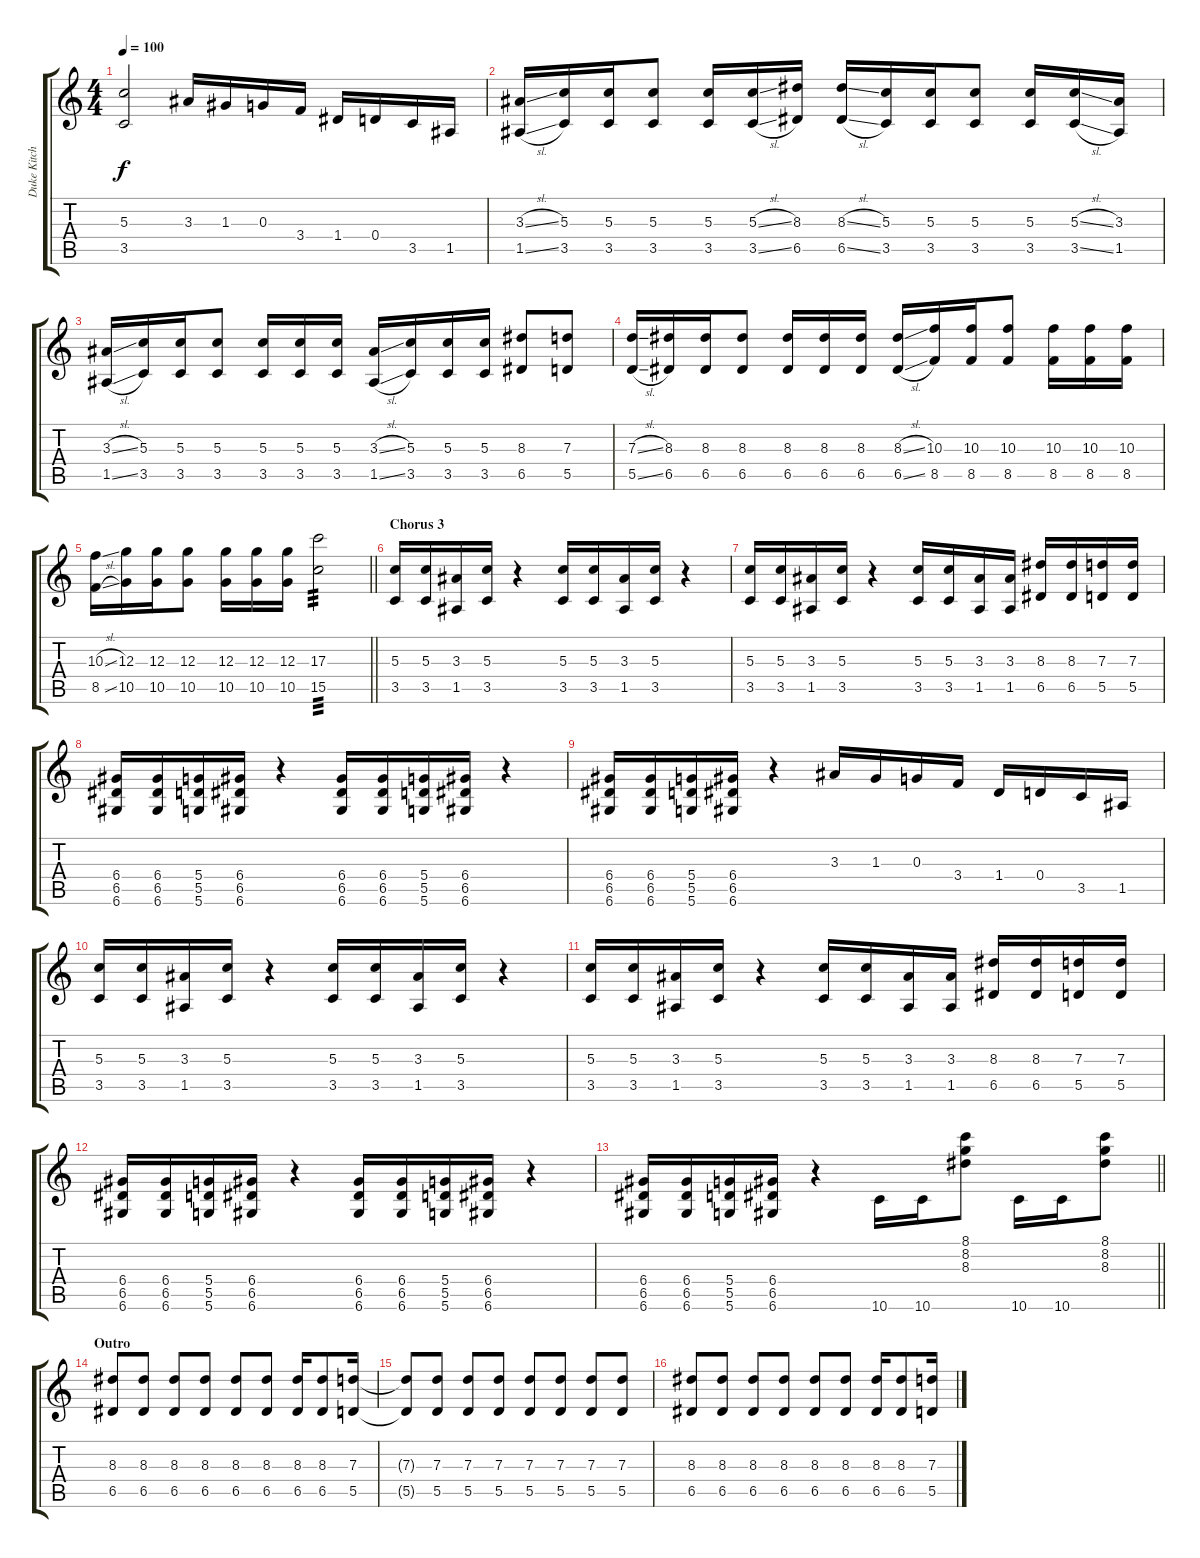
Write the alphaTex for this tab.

\track ("Duke Kitchens" "Duke Kitch") {instrument distortionguitar}
\staff {score tabs}
\tuning (E4 B3 G3 D3 A2 D2) {hide}
\ts (4 4)
\tempo 100
\clef g2
\ks c
(5.3{t} 3.5{t}).2{dy f} 3.3.16 1.3.16 0.3.16 3.4.16 1.4.16 0.4.16 3.5.16 1.5.16 |
(3.3{sl} 1.5{sl}).16 (5.3 3.5).16 (5.3 3.5).16 (5.3 3.5).8 (5.3 3.5).16 (5.3{sl} 3.5{sl}).16 (8.3 6.5).16 (8.3{sl} 6.5{sl}).16 (5.3 3.5).16 (5.3 3.5).16 (5.3 3.5).8 (5.3 3.5).16 (5.3{sl} 3.5{sl}).16 (3.3 1.5).16 |
(3.3{sl} 1.5{sl}).16 (5.3 3.5).16 (5.3 3.5).16 (5.3 3.5).8 (5.3 3.5).16 (5.3 3.5).16 (5.3 3.5).16 (3.3{sl} 1.5{sl}).16 (5.3 3.5).16 (5.3 3.5).16 (5.3 3.5).16 (8.3 6.5).8 (7.3 5.5).8 |
(7.3{sl} 5.5{sl}).16 (8.3 6.5).16 (8.3 6.5).16 (8.3 6.5).8 (8.3 6.5).16 (8.3 6.5).16 (8.3 6.5).16 (8.3{sl} 6.5{sl}).16 (10.3 8.5).16 (10.3 8.5).16 (10.3 8.5).8 (10.3 8.5).16 (10.3 8.5).16 (10.3 8.5).16 |
\barLineRight lightlight
(10.3{sl} 8.5{sl}).16 (12.3 10.5).16 (12.3 10.5).16 (12.3 10.5).8 (12.3 10.5).16 (12.3 10.5).16 (12.3 10.5).16 (17.3 15.5).2{tp 3} |
\section ("" "Chorus 3")
(5.3 3.5).16 (5.3 3.5).16 (3.3 1.5).16 (5.3 3.5).16 r.4 (5.3 3.5).16 (5.3 3.5).16 (3.3 1.5).16 (5.3 3.5).16 r.4 |
(5.3 3.5).16 (5.3 3.5).16 (3.3 1.5).16 (5.3 3.5).16 r.4 (5.3 3.5).16 (5.3 3.5).16 (3.3 1.5).16 (3.3 1.5).16 (8.3 6.5).16 (8.3 6.5).16 (7.3 5.5).16 (7.3 5.5).16 |
(6.4 6.5 6.6).16 (6.4 6.5 6.6).16 (5.4 5.5 5.6).16 (6.4 6.5 6.6).16 r.4 (6.4 6.5 6.6).16 (6.4 6.5 6.6).16 (5.4 5.5 5.6).16 (6.4 6.5 6.6).16 r.4 |
(6.4 6.5 6.6).16 (6.4 6.5 6.6).16 (5.4 5.5 5.6).16 (6.4 6.5 6.6).16 r.4 3.3.16 1.3.16 0.3.16 3.4.16 1.4.16 0.4.16 3.5.16 1.5.16 |
(5.3 3.5).16 (5.3 3.5).16 (3.3 1.5).16 (5.3 3.5).16 r.4 (5.3 3.5).16 (5.3 3.5).16 (3.3 1.5).16 (5.3 3.5).16 r.4 |
(5.3 3.5).16 (5.3 3.5).16 (3.3 1.5).16 (5.3 3.5).16 r.4 (5.3 3.5).16 (5.3 3.5).16 (3.3 1.5).16 (3.3 1.5).16 (8.3 6.5).16 (8.3 6.5).16 (7.3 5.5).16 (7.3 5.5).16 |
(6.4 6.5 6.6).16 (6.4 6.5 6.6).16 (5.4 5.5 5.6).16 (6.4 6.5 6.6).16 r.4 (6.4 6.5 6.6).16 (6.4 6.5 6.6).16 (5.4 5.5 5.6).16 (6.4 6.5 6.6).16 r.4 |
\barLineRight lightlight
(6.4 6.5 6.6).16 (6.4 6.5 6.6).16 (5.4 5.5 5.6).16 (6.4 6.5 6.6).16 r.4 10.6.16 10.6.16 (8.1 8.2 8.3).8 10.6.16 10.6.16 (8.1 8.2 8.3).8 |
\section ("" "Outro")
(8.3 6.5).8 (8.3 6.5).8 (8.3 6.5).8 (8.3 6.5).8 (8.3 6.5).8 (8.3 6.5).8 (8.3 6.5).16 (8.3 6.5).8 (7.3 5.5).16 |
(7.3{t} 5.5{t}).8 (7.3 5.5).8 (7.3 5.5).8 (7.3 5.5).8 (7.3 5.5).8 (7.3 5.5).8 (7.3 5.5).8 (7.3 5.5).8 |
(8.3 6.5).8 (8.3 6.5).8 (8.3 6.5).8 (8.3 6.5).8 (8.3 6.5).8 (8.3 6.5).8 (8.3 6.5).16 (8.3 6.5).8 (7.3 5.5).16
